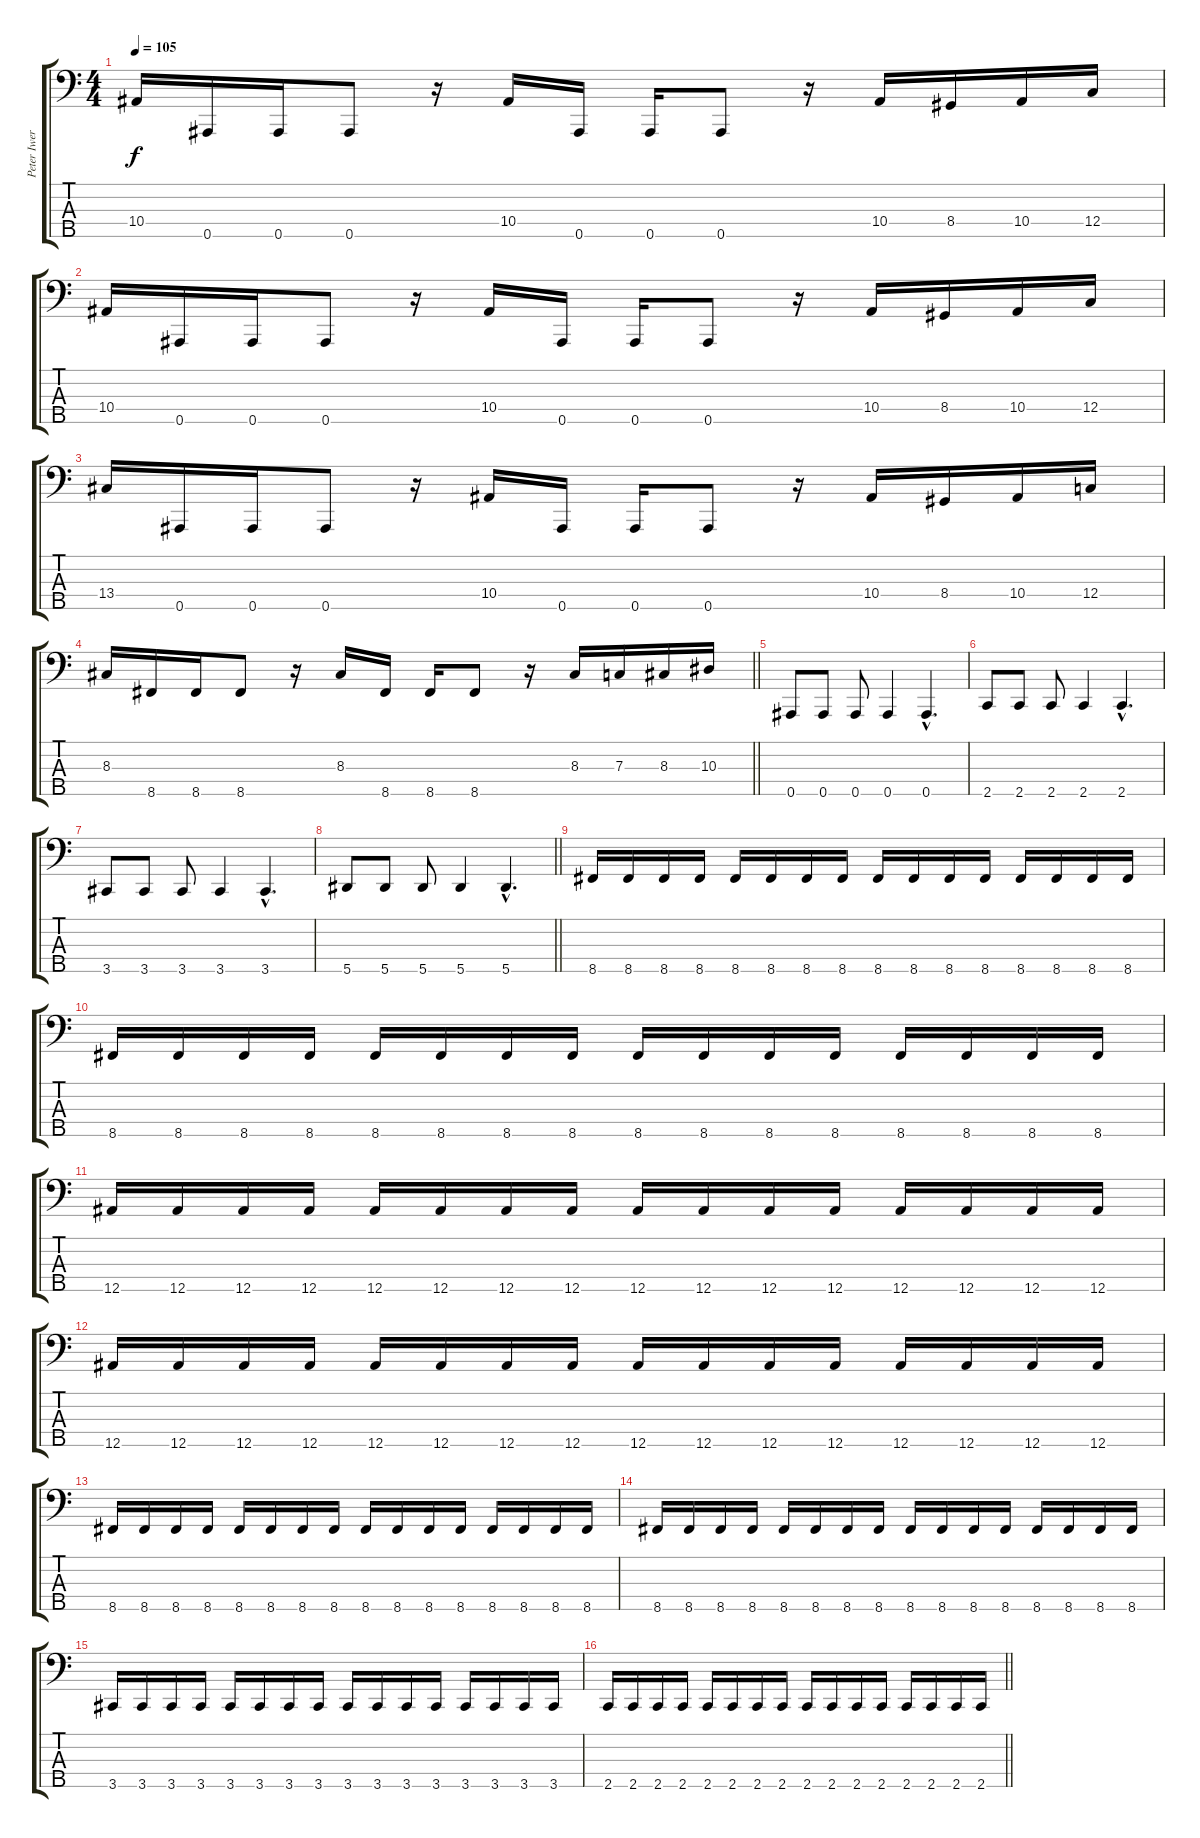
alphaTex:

\track ("Peter Iwers" "Peter Iwer") {instrument electricbassfinger}
\staff {score tabs}
\tuning (Eb2 Bb1 F1 C1 Bb0) {hide}
\ts (4 4)
\tempo 105
\clef f4
\ks c
10.4.16{dy f} 0.5.16 0.5.16 0.5.8 r.16 10.4.16 0.5.16 0.5.16 0.5.8 r.16 10.4.16 8.4.16 10.4.16 12.4.16 |
10.4.16 0.5.16 0.5.16 0.5.8 r.16 10.4.16 0.5.16 0.5.16 0.5.8 r.16 10.4.16 8.4.16 10.4.16 12.4.16 |
13.4.16 0.5.16 0.5.16 0.5.8 r.16 10.4.16 0.5.16 0.5.16 0.5.8 r.16 10.4.16 8.4.16 10.4.16 12.4.16 |
\barLineRight lightlight
8.3.16 8.5.16 8.5.16 8.5.8 r.16 8.3.16 8.5.16 8.5.16 8.5.8 r.16 8.3.16 7.3.16 8.3.16 10.3.16 |
0.5.8 0.5.8 0.5.8 0.5.4 0.5{hac}.4{d} |
2.5.8 2.5.8 2.5.8 2.5.4 2.5{hac}.4{d} |
3.5.8 3.5.8 3.5.8 3.5.4 3.5{hac}.4{d} |
\barLineRight lightlight
5.5.8 5.5.8 5.5.8 5.5.4 5.5{hac}.4{d} |
8.5.16 8.5.16 8.5.16 8.5.16 8.5.16 8.5.16 8.5.16 8.5.16 8.5.16 8.5.16 8.5.16 8.5.16 8.5.16 8.5.16 8.5.16 8.5.16 |
8.5.16 8.5.16 8.5.16 8.5.16 8.5.16 8.5.16 8.5.16 8.5.16 8.5.16 8.5.16 8.5.16 8.5.16 8.5.16 8.5.16 8.5.16 8.5.16 |
12.5.16 12.5.16 12.5.16 12.5.16 12.5.16 12.5.16 12.5.16 12.5.16 12.5.16 12.5.16 12.5.16 12.5.16 12.5.16 12.5.16 12.5.16 12.5.16 |
12.5.16 12.5.16 12.5.16 12.5.16 12.5.16 12.5.16 12.5.16 12.5.16 12.5.16 12.5.16 12.5.16 12.5.16 12.5.16 12.5.16 12.5.16 12.5.16 |
8.5.16 8.5.16 8.5.16 8.5.16 8.5.16 8.5.16 8.5.16 8.5.16 8.5.16 8.5.16 8.5.16 8.5.16 8.5.16 8.5.16 8.5.16 8.5.16 |
8.5.16 8.5.16 8.5.16 8.5.16 8.5.16 8.5.16 8.5.16 8.5.16 8.5.16 8.5.16 8.5.16 8.5.16 8.5.16 8.5.16 8.5.16 8.5.16 |
3.5.16 3.5.16 3.5.16 3.5.16 3.5.16 3.5.16 3.5.16 3.5.16 3.5.16 3.5.16 3.5.16 3.5.16 3.5.16 3.5.16 3.5.16 3.5.16 |
\barLineRight lightlight
2.5.16 2.5.16 2.5.16 2.5.16 2.5.16 2.5.16 2.5.16 2.5.16 2.5.16 2.5.16 2.5.16 2.5.16 2.5.16 2.5.16 2.5.16 2.5.16
